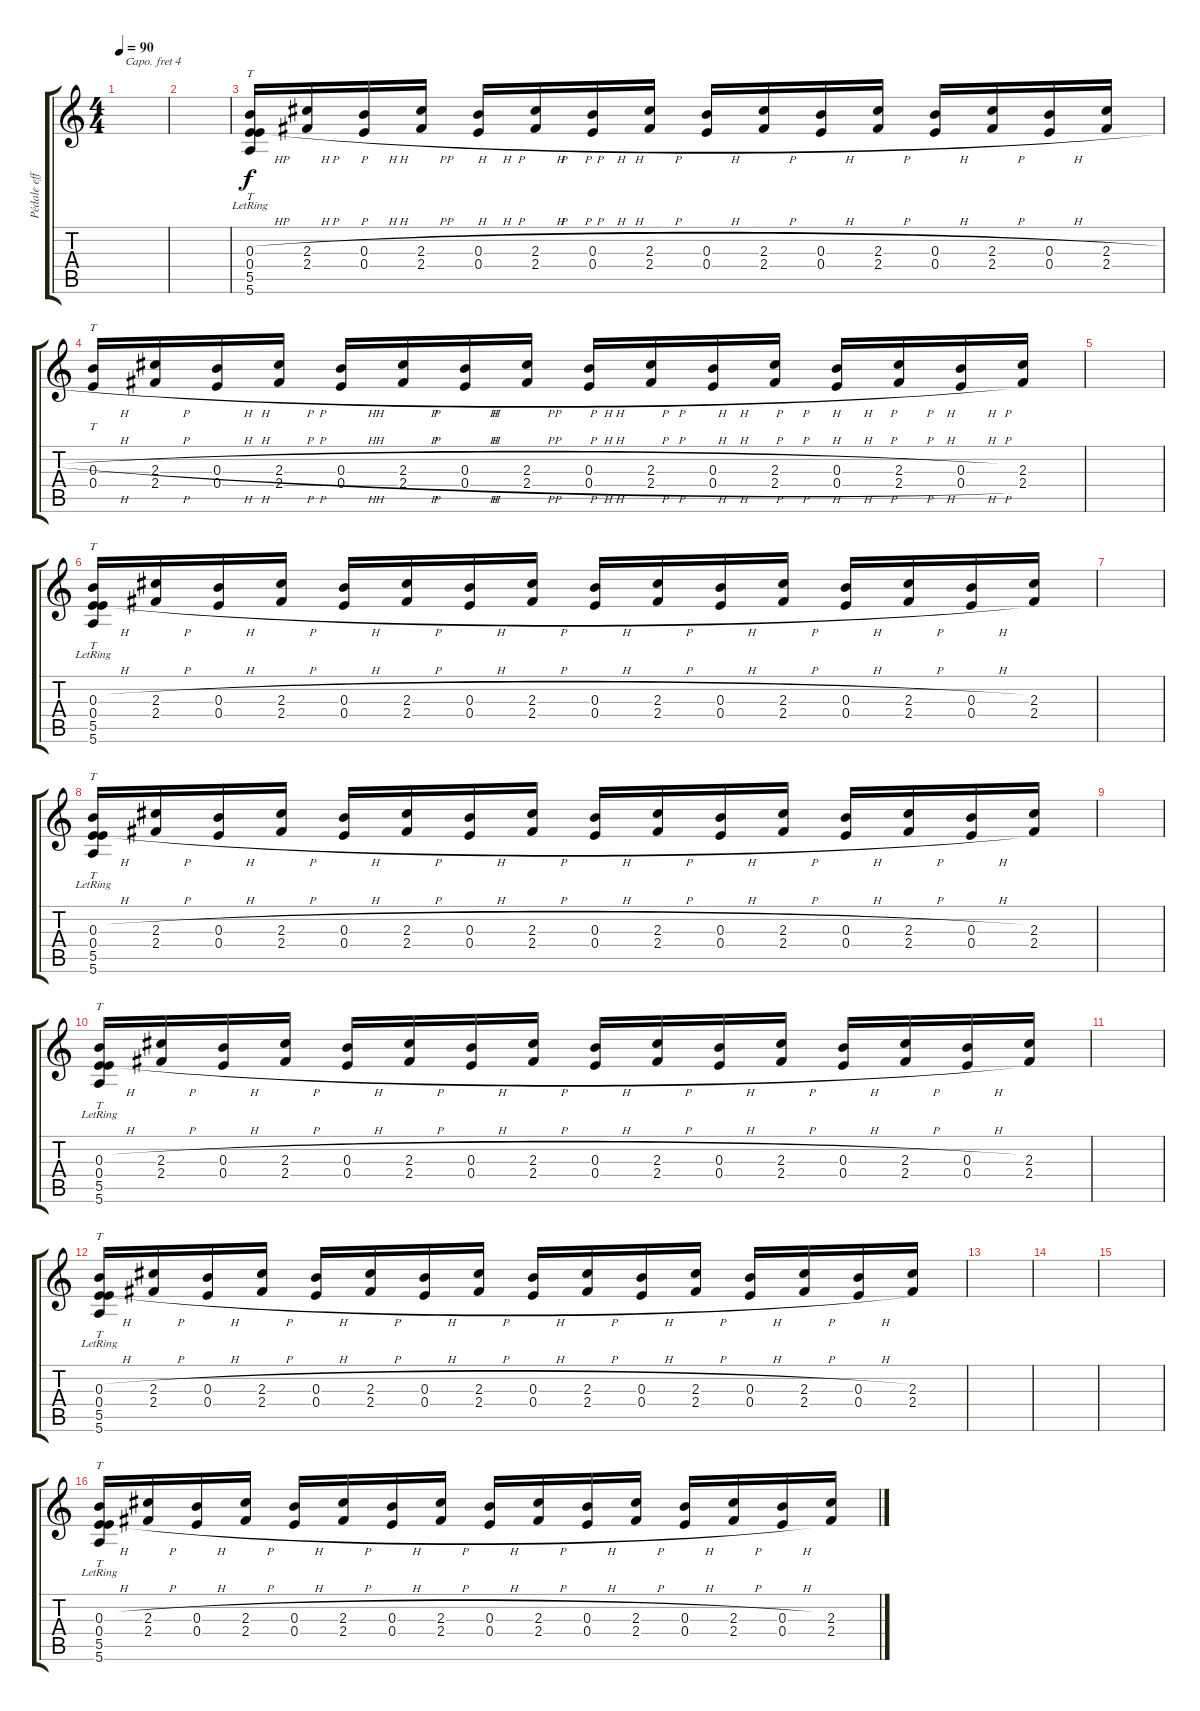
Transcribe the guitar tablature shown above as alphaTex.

\track ("Pédale effet" "Pédale eff") {instrument electricguitarjazz}
\staff {score tabs}
\capo 4
\tuning (E4 C4 G3 C3 G2 C2) {hide}
\ts (4 4)
\tempo 90
\clef g2
\ks c
|
|
(0.3{h} 0.4{h} 5.5 5.6{lr}).16{tt volume 16} (2.3{h} 2.4{h}).16 (0.3{h} 0.4{h}).16 (2.3{h} 2.4{h}).16 (0.3{h} 0.4{h}).16 (2.3{h} 2.4{h}).16 (0.3{h} 0.4{h}).16 (2.3{h} 2.4{h}).16 (0.3{h} 0.4{h}).16 (2.3{h} 2.4{h}).16 (0.3{h} 0.4{h}).16 (2.3{h} 2.4{h}).16 (0.3{h} 0.4{h}).16 (2.3{h} 2.4{h}).16 (0.3{h} 0.4{h}).16 (2.3{h} 2.4{h}).16 |
(0.3{h} 0.4{h}).16{tt} (2.3{h} 2.4{h}).16 (0.3{h} 0.4{h}).16 (2.3{h} 2.4{h}).16 (0.3{h} 0.4{h}).16 (2.3{h} 2.4{h}).16 (0.3{h} 0.4{h}).16 (2.3{h} 2.4{h}).16 (0.3{h} 0.4{h}).16 (2.3{h} 2.4{h}).16 (0.3{h} 0.4{h}).16 (2.3{h} 2.4{h}).16 (0.3{h} 0.4{h}).16 (2.3{h} 2.4{h}).16 (0.3{h} 0.4{h}).16 (2.3 2.4).16 |
|
(0.3{h} 0.4{h} 5.5 5.6{lr}).16{tt volume 16} (2.3{h} 2.4{h}).16 (0.3{h} 0.4{h}).16 (2.3{h} 2.4{h}).16 (0.3{h} 0.4{h}).16 (2.3{h} 2.4{h}).16 (0.3{h} 0.4{h}).16 (2.3{h} 2.4{h}).16 (0.3{h} 0.4{h}).16 (2.3{h} 2.4{h}).16 (0.3{h} 0.4{h}).16 (2.3{h} 2.4{h}).16 (0.3{h} 0.4{h}).16 (2.3{h} 2.4{h}).16 (0.3{h} 0.4{h}).16 (2.3 2.4).16 |
|
(0.3{h} 0.4{h} 5.5 5.6{lr}).16{tt volume 16} (2.3{h} 2.4{h}).16 (0.3{h} 0.4{h}).16 (2.3{h} 2.4{h}).16 (0.3{h} 0.4{h}).16 (2.3{h} 2.4{h}).16 (0.3{h} 0.4{h}).16 (2.3{h} 2.4{h}).16 (0.3{h} 0.4{h}).16 (2.3{h} 2.4{h}).16 (0.3{h} 0.4{h}).16 (2.3{h} 2.4{h}).16 (0.3{h} 0.4{h}).16 (2.3{h} 2.4{h}).16 (0.3{h} 0.4{h}).16 (2.3 2.4).16 |
|
(0.3{h} 0.4{h} 5.5 5.6{lr}).16{tt volume 16} (2.3{h} 2.4{h}).16 (0.3{h} 0.4{h}).16 (2.3{h} 2.4{h}).16 (0.3{h} 0.4{h}).16 (2.3{h} 2.4{h}).16 (0.3{h} 0.4{h}).16 (2.3{h} 2.4{h}).16 (0.3{h} 0.4{h}).16 (2.3{h} 2.4{h}).16 (0.3{h} 0.4{h}).16 (2.3{h} 2.4{h}).16 (0.3{h} 0.4{h}).16 (2.3{h} 2.4{h}).16 (0.3{h} 0.4{h}).16 (2.3 2.4).16 |
|
(0.3{h} 0.4{h} 5.5 5.6{lr}).16{tt volume 16} (2.3{h} 2.4{h}).16 (0.3{h} 0.4{h}).16 (2.3{h} 2.4{h}).16 (0.3{h} 0.4{h}).16 (2.3{h} 2.4{h}).16 (0.3{h} 0.4{h}).16 (2.3{h} 2.4{h}).16 (0.3{h} 0.4{h}).16 (2.3{h} 2.4{h}).16 (0.3{h} 0.4{h}).16 (2.3{h} 2.4{h}).16 (0.3{h} 0.4{h}).16 (2.3{h} 2.4{h}).16 (0.3{h} 0.4{h}).16 (2.3 2.4).16 |
|
|
|
(0.3{h} 0.4{h} 5.5 5.6{lr}).16{tt volume 16} (2.3{h} 2.4{h}).16 (0.3{h} 0.4{h}).16 (2.3{h} 2.4{h}).16 (0.3{h} 0.4{h}).16 (2.3{h} 2.4{h}).16 (0.3{h} 0.4{h}).16 (2.3{h} 2.4{h}).16 (0.3{h} 0.4{h}).16 (2.3{h} 2.4{h}).16 (0.3{h} 0.4{h}).16 (2.3{h} 2.4{h}).16 (0.3{h} 0.4{h}).16 (2.3{h} 2.4{h}).16 (0.3{h} 0.4{h}).16 (2.3 2.4).16
